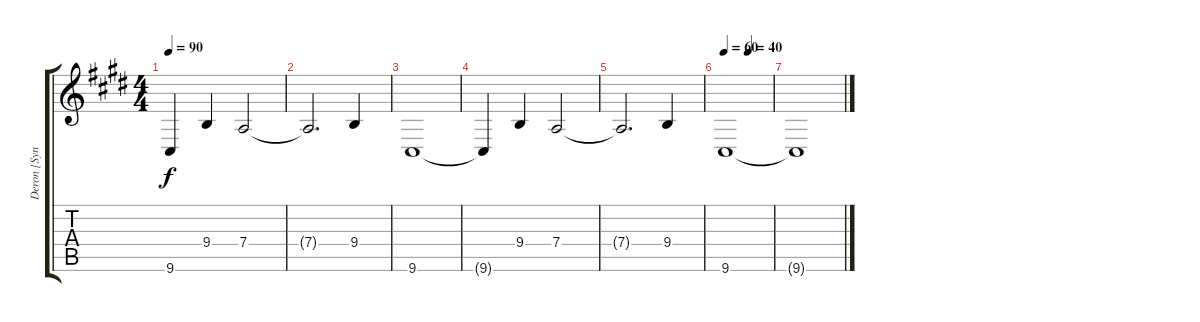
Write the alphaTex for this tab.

\track ("Deron [Synth]" "Deron [Syn") {instrument synthstrings1}
\staff {score tabs}
\tuning (E4 B3 G3 D3 A2 E2) {hide}
\ts (4 4)
\tempo 90
\clef g2
\ks e
9.6{t}.4{dy f} 9.4.4 7.4.2 |
7.4{t}.2{d} 9.4.4 |
9.6.1 |
9.6{t}.4 9.4.4 7.4.2 |
7.4{t}.2{d} 9.4.4 |
\tempo 60
\tempo (40 0.5)
9.6.1{volume 0} |
9.6{t}.1
